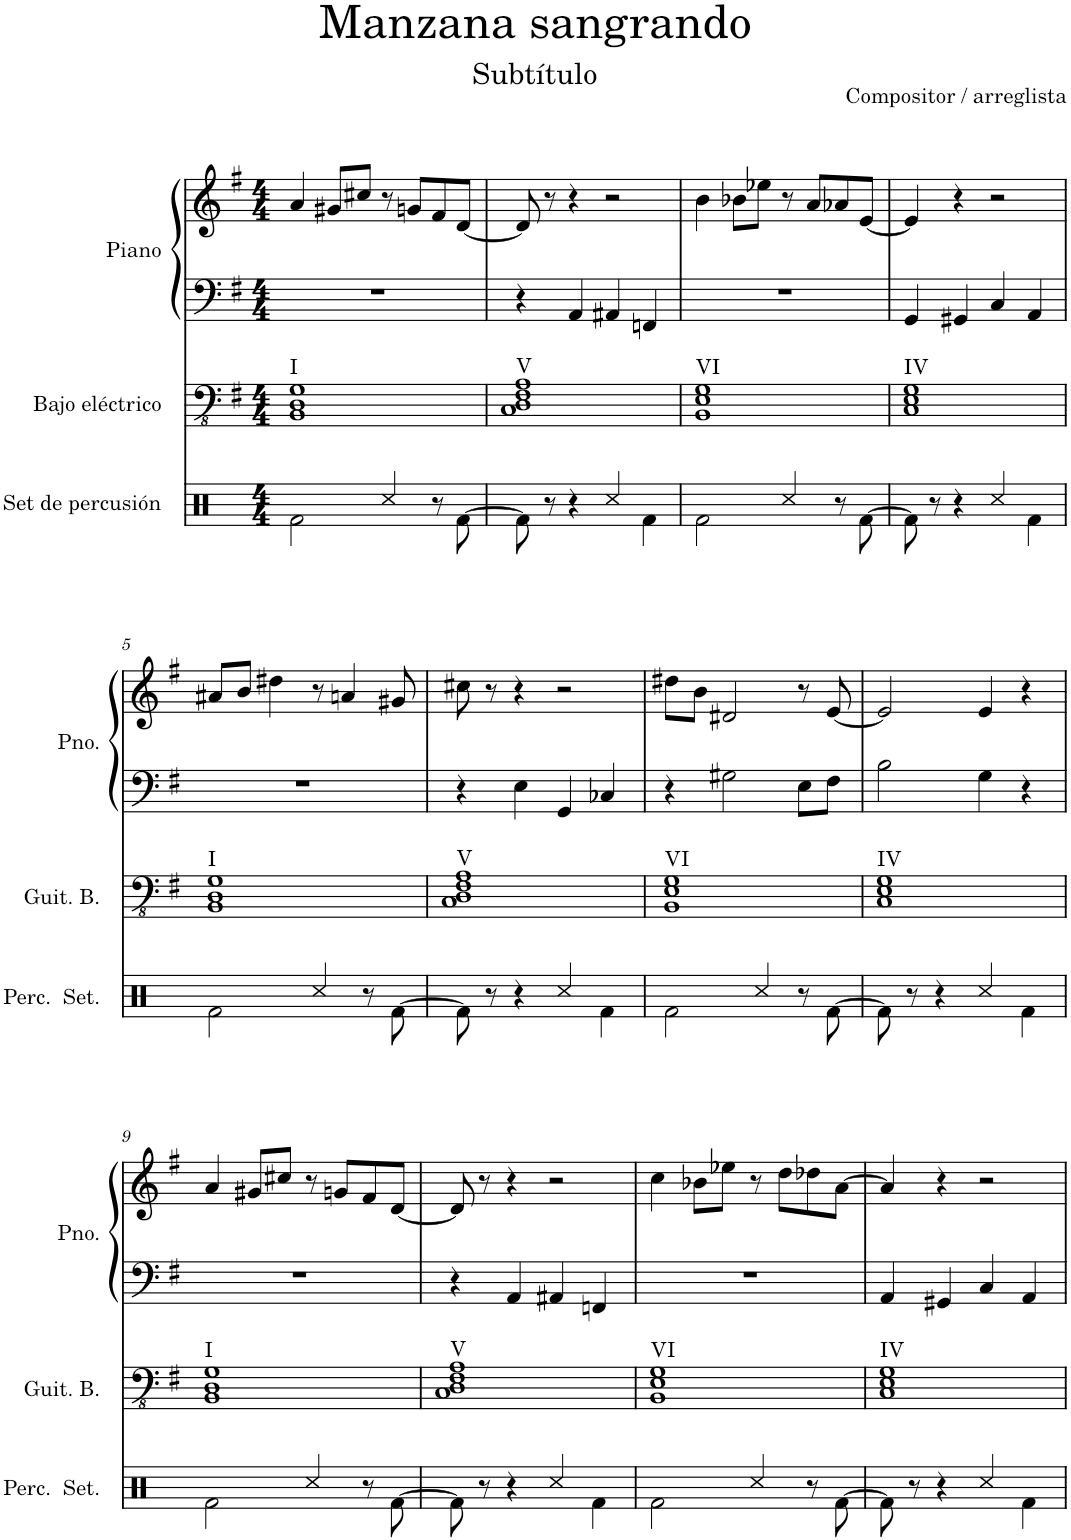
**kern	**kern	**kern	**kern
*part3	*part2	*part1	*part1
*staff4	*staff3	*staff2	*staff1
*I"Set de percusión	*I"Bajo eléctrico	*I"Piano	*
*	*	*I'Pno.	*
*clefX	*clefFv4	*clefF4	*clefG2
*k[]	*k[f#]	*k[f#]	*k[f#]
*M4/4	*M4/4	*M4/4	*M4/4
=1	=1	=1	=1
!	!LO:TX:a:t=I	!	!
2Rf\	1BBB 1DD 1GG	1r	4a/
.	.	.	8g#X/L
.	.	.	8cc#X/J
4Rcc/	.	.	8r
.	.	.	8gn/L
8r	.	.	8f#/
[8Rf\	.	.	[8d/J
=2	=2	=2	=2
!	!LO:TX:a:t=V	!	!
8Rf\]	1CC 1DD 1FF# 1AA	4r	8d/]
8r	.	.	8r
4r	.	4AA/	4r
4Rcc/	.	4AA#X/	2r
4Rf\	.	4FFn/	.
=3	=3	=3	=3
!	!LO:TX:a:t=VI	!	!
2Rf\	1BBB 1EE 1GG	1r	4b\
.	.	.	8b-X\L
.	.	.	8ee-X\J
4Rcc/	.	.	8r
.	.	.	8a/L
8r	.	.	8a-X/
[8Rf\	.	.	[8e/J
=4	=4	=4	=4
!	!LO:TX:a:t=IV	!	!
8Rf\]	1CC 1EE 1GG	4GG/	4e/]
8r	.	.	.
4r	.	4GG#X/	4r
4Rcc/	.	4C/	2r
4Rf\	.	4AA/	.
!!LO:LB:g=z
=5	=5	=5	=5
!	!LO:TX:a:t=I	!	!
2Rf\	1BBB 1DD 1GG	1r	8a#X/L
.	.	.	8b/J
.	.	.	4dd#X\
4Rcc/	.	.	8r
.	.	.	4an/
8r	.	.	.
[8Rf\	.	.	8g#X/
=6	=6	=6	=6
!	!LO:TX:a:t=V	!	!
8Rf\]	1CC 1DD 1FF# 1AA	4r	8cc#X\
8r	.	.	8r
4r	.	4E\	4r
4Rcc/	.	4GG/	2r
4Rf\	.	4C-X/	.
=7	=7	=7	=7
!	!LO:TX:a:t=VI	!	!
2Rf\	1BBB 1EE 1GG	4r	8dd#X\L
.	.	.	8b\J
.	.	2G#X\	2d#X/
4Rcc/	.	.	.
8r	.	8E\L	8r
[8Rf\	.	8F#\J	[8e/
=8	=8	=8	=8
!	!LO:TX:a:t=IV	!	!
8Rf\]	1CC 1EE 1GG	2B\	2e/]
8r	.	.	.
4r	.	.	.
4Rcc/	.	4G\	4e/
4Rf\	.	4r	4r
!!LO:LB:g=z
=9	=9	=9	=9
!	!LO:TX:a:t=I	!	!
2Rf\	1BBB 1DD 1GG	1r	4a/
.	.	.	8g#X/L
.	.	.	8cc#X/J
4Rcc/	.	.	8r
.	.	.	8gn/L
8r	.	.	8f#/
[8Rf\	.	.	[8d/J
=10	=10	=10	=10
!	!LO:TX:a:t=V	!	!
8Rf\]	1CC 1DD 1FF# 1AA	4r	8d/]
8r	.	.	8r
4r	.	4AA/	4r
4Rcc/	.	4AA#X/	2r
4Rf\	.	4FFn/	.
=11	=11	=11	=11
!	!LO:TX:a:t=VI	!	!
2Rf\	1BBB 1EE 1GG	1r	4cc\
.	.	.	8b-X\L
.	.	.	8ee-X\J
4Rcc/	.	.	8r
.	.	.	8dd\L
8r	.	.	8dd-X\
[8Rf\	.	.	[8a\J
=12	=12	=12	=12
!	!LO:TX:a:t=IV	!	!
8Rf\]	1CC 1EE 1GG	4AA/	4a/]
8r	.	.	.
4r	.	4GG#X/	4r
4Rcc/	.	4C/	2r
4Rf\	.	4AA/	.
=	=	=	=
*-	*-	*-	*-
